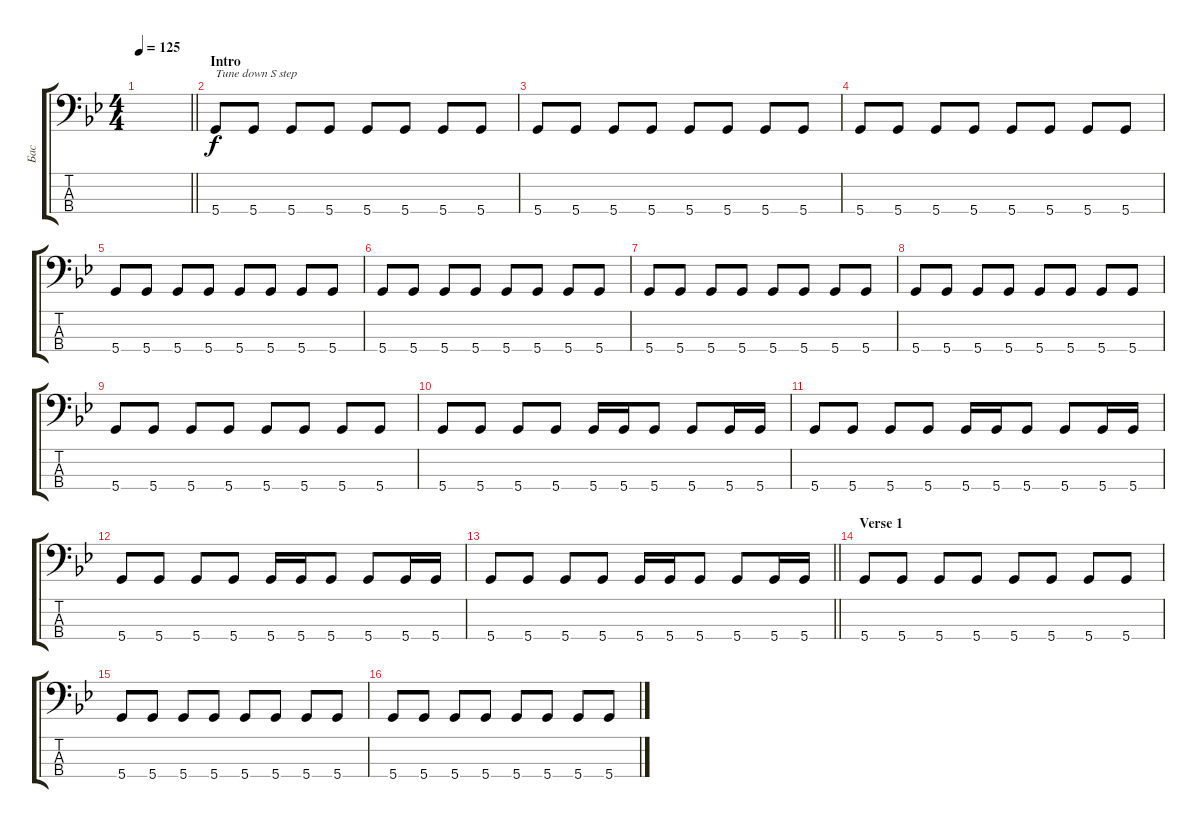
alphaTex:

\track ("Бас" "Бас") {instrument electricbassfinger}
\staff {score tabs}
\tuning (G2 D2 A1 D1) {hide}
\ts (4 4)
\section ("" "")
\tempo 125
\clef f4
\barLineRight lightlight
\ks gminor
|
\section ("" "Intro")
5.4.8{txt "Tune down S step"} 5.4.8 5.4.8 5.4.8 5.4.8 5.4.8 5.4.8 5.4.8 |
5.4.8 5.4.8 5.4.8 5.4.8 5.4.8 5.4.8 5.4.8 5.4.8 |
5.4.8 5.4.8 5.4.8 5.4.8 5.4.8 5.4.8 5.4.8 5.4.8 |
5.4.8 5.4.8 5.4.8 5.4.8 5.4.8 5.4.8 5.4.8 5.4.8 |
5.4.8 5.4.8 5.4.8 5.4.8 5.4.8 5.4.8 5.4.8 5.4.8 |
5.4.8 5.4.8 5.4.8 5.4.8 5.4.8 5.4.8 5.4.8 5.4.8 |
5.4.8 5.4.8 5.4.8 5.4.8 5.4.8 5.4.8 5.4.8 5.4.8 |
5.4.8 5.4.8 5.4.8 5.4.8 5.4.8 5.4.8 5.4.8 5.4.8 |
5.4.8 5.4.8 5.4.8 5.4.8 5.4.16 5.4.16 5.4.8 5.4.8 5.4.16 5.4.16 |
5.4.8 5.4.8 5.4.8 5.4.8 5.4.16 5.4.16 5.4.8 5.4.8 5.4.16 5.4.16 |
5.4.8 5.4.8 5.4.8 5.4.8 5.4.16 5.4.16 5.4.8 5.4.8 5.4.16 5.4.16 |
\barLineRight lightlight
5.4.8 5.4.8 5.4.8 5.4.8 5.4.16 5.4.16 5.4.8 5.4.8 5.4.16 5.4.16 |
\section ("" "Verse 1")
5.4.8 5.4.8 5.4.8 5.4.8 5.4.8 5.4.8 5.4.8 5.4.8 |
5.4.8 5.4.8 5.4.8 5.4.8 5.4.8 5.4.8 5.4.8 5.4.8 |
5.4.8 5.4.8 5.4.8 5.4.8 5.4.8 5.4.8 5.4.8 5.4.8
